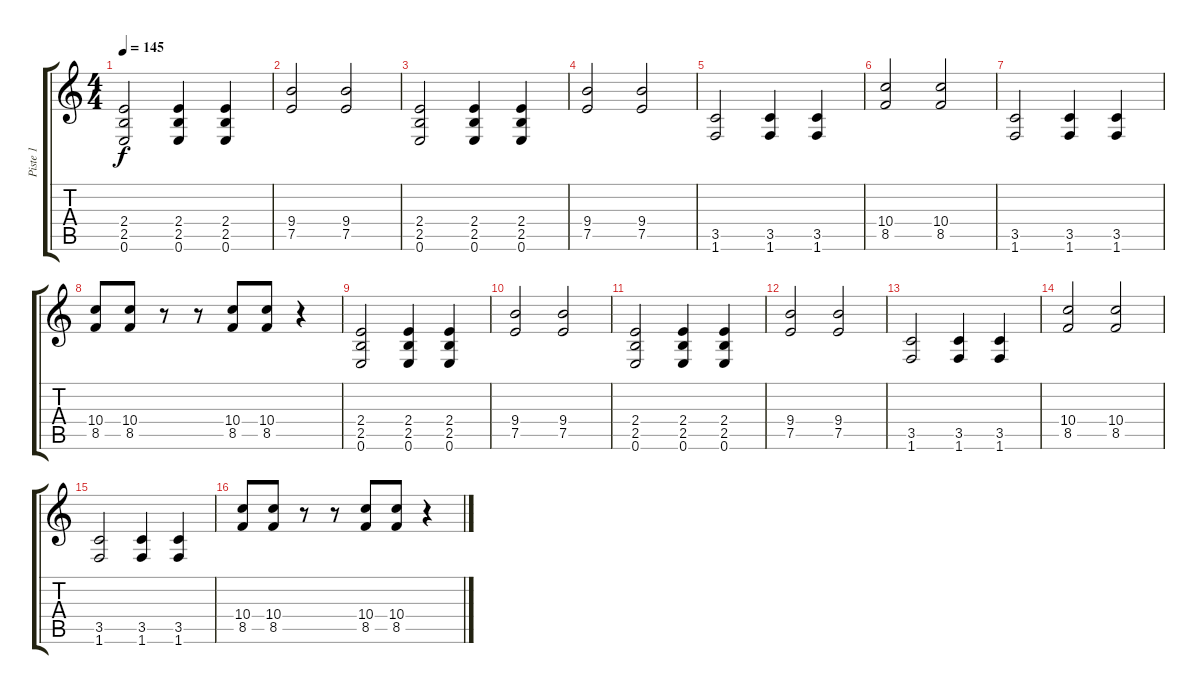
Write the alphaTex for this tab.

\track ("Piste 1" "Piste 1") {instrument distortionguitar}
\staff {score tabs}
\tuning (E4 B3 G3 D3 A2 E2) {hide}
\ts (4 4)
\tempo 145
\clef g2
\ks c
(2.4 2.5 0.6).2{dy f} (2.4 2.5 0.6).4 (2.4 2.5 0.6).4 |
(9.4 7.5).2 (9.4 7.5).2 |
(2.4 2.5 0.6).2 (2.4 2.5 0.6).4 (2.4 2.5 0.6).4 |
(9.4 7.5).2 (9.4 7.5).2 |
(3.5 1.6).2 (3.5 1.6).4 (3.5 1.6).4 |
(10.4 8.5).2 (10.4 8.5).2 |
(3.5 1.6).2 (3.5 1.6).4 (3.5 1.6).4 |
(10.4 8.5).8 (10.4 8.5).8 r.8 r.8 (10.4 8.5).8 (10.4 8.5).8 r.4 |
(2.4 2.5 0.6).2 (2.4 2.5 0.6).4 (2.4 2.5 0.6).4 |
(9.4 7.5).2 (9.4 7.5).2 |
(2.4 2.5 0.6).2 (2.4 2.5 0.6).4 (2.4 2.5 0.6).4 |
(9.4 7.5).2 (9.4 7.5).2 |
(3.5 1.6).2 (3.5 1.6).4 (3.5 1.6).4 |
(10.4 8.5).2 (10.4 8.5).2 |
(3.5 1.6).2 (3.5 1.6).4 (3.5 1.6).4 |
(10.4 8.5).8 (10.4 8.5).8 r.8 r.8 (10.4 8.5).8 (10.4 8.5).8 r.4
